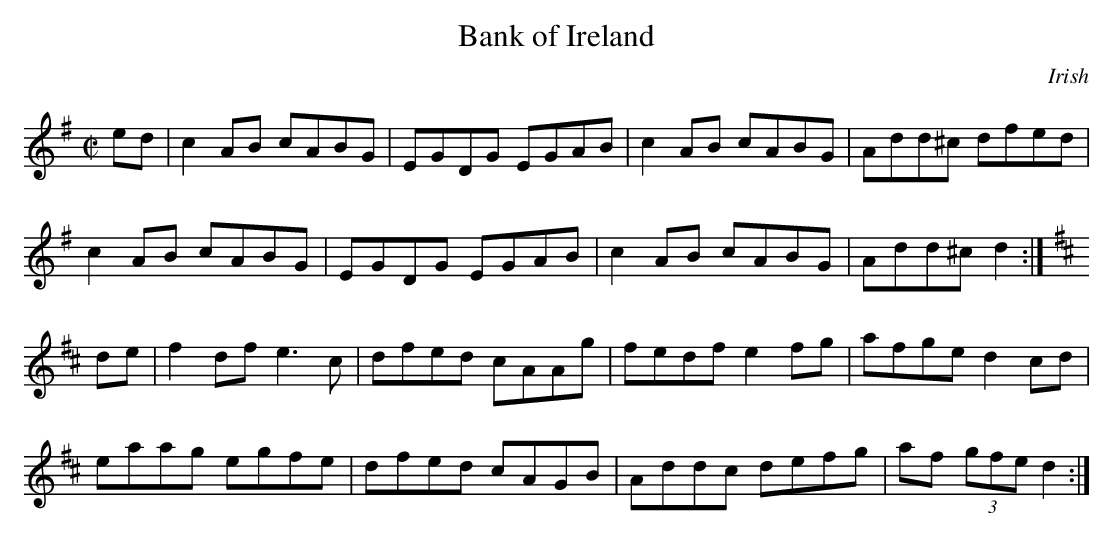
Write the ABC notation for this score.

X:1
T:Bank of Ireland
M:C|
K:G
ed | c2 AB cABG | EGDG EGAB | c2 AB cABG | Add^c dfed |
c2 AB cABG | EGDG EGAB | c2 AB cABG | Add^c d2 :|
[K:D] de | f2 df e3 c | dfed cAAg | fedf e2 fg | afge d2 cd |
eaag egfe | dfed cAGB | Addc defg | af (3gfe d2 :|
